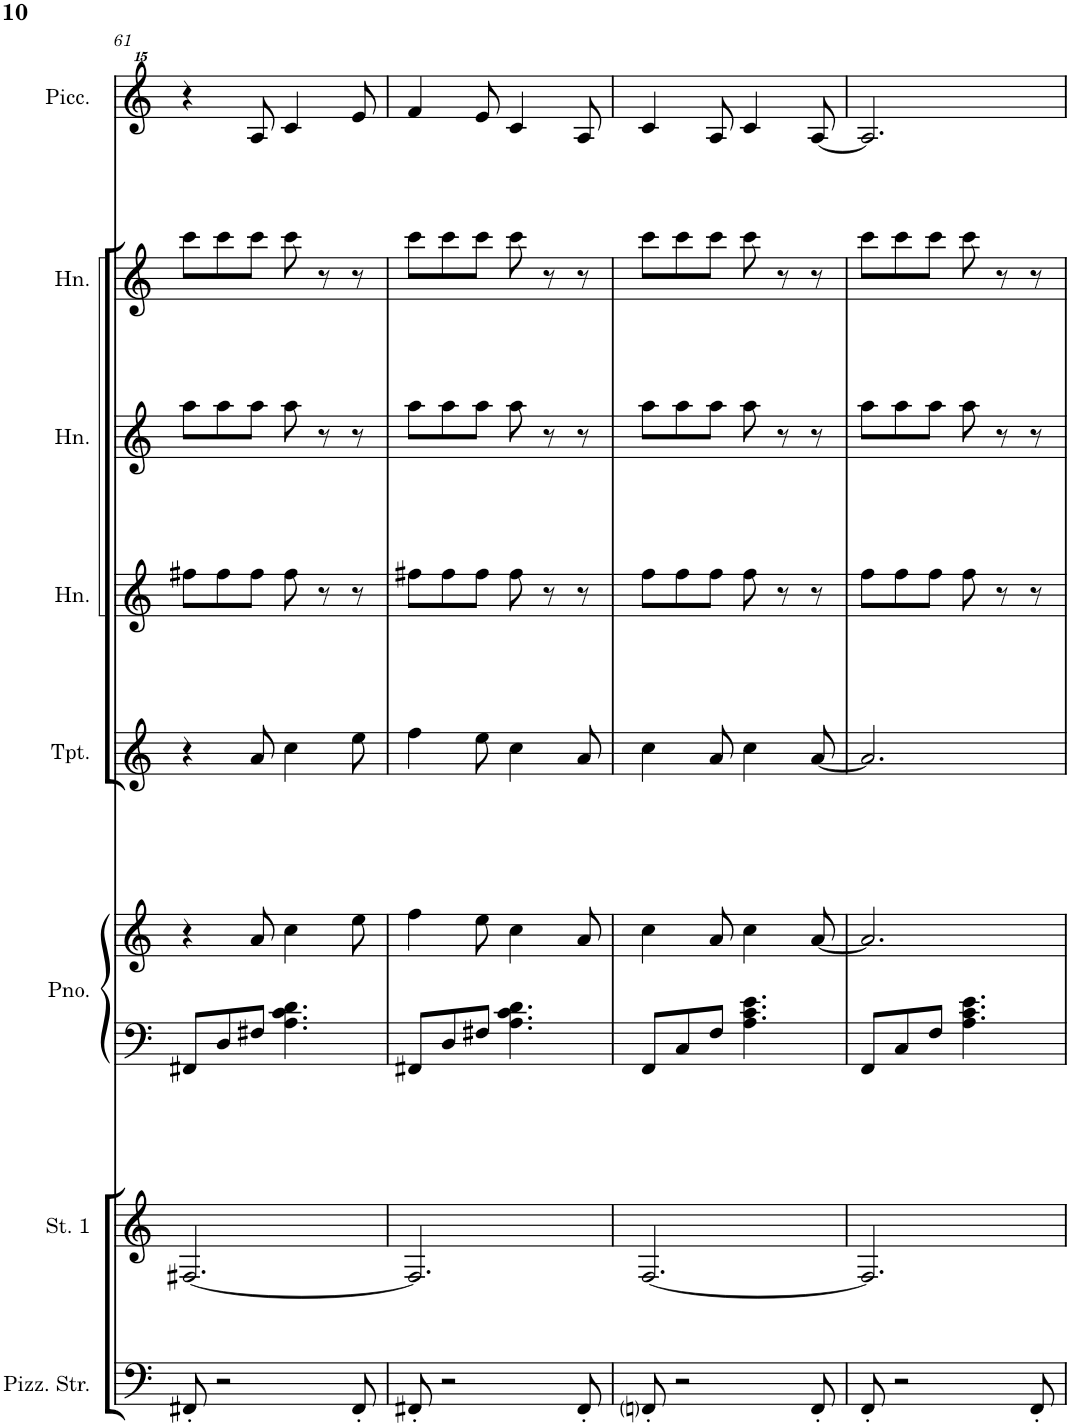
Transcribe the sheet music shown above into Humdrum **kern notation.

**kern	**kern	**kern	**kern	**kern	**kern	**kern	**kern	**kern
*part8	*part7	*part6	*part6	*part5	*part4	*part3	*part2	*part1
*staff9	*staff8	*staff7	*staff6	*staff5	*staff4	*staff3	*staff2	*staff1
*I"Pizzicato Strings	*I"Strings 1	*I"Piano	*	*I"Trumpet	*I"Horn	*I"Horn	*I"Horn	*I"Piccolo
*I'Pizz. Str.	*I'St. 1	*I'Pno.	*	*I'Tpt.	*I'Hn.	*I'Hn.	*I'Hn.	*I'Picc.
!!LO:PB:g=z
*clefF4	*clefG2	*clefF4	*clefG2	*clefG2	*clefG2	*clefG2	*clefG2	*clefG^^2
*	*	*	*	*Trd1c2	*Trd7c12	*Trd7c12	*Trd7c12	*Trd-7c-12
*k[]	*k[]	*k[]	*k[]	*k[]	*k[]	*k[]	*k[]	*k[]
*M6/8	*M6/8	*M6/8	*M6/8	*M6/8	*M6/8	*M6/8	*M6/8	*M6/8
=61	=61	=61	=61	=61	=61	=61	=61	=61
8FF#X'/	[2.F#X/	8FF#X/L	4r	4r	8ff#X\L	8aa\L	8ccc\L	4r
2r	.	8D/	.	.	8ff#\	8aa\	8ccc\	.
.	.	8F#X/J	8a/	8a/	8ff#\J	8aa\J	8ccc\J	8aa/
.	.	4.A\ 4.c\ 4.d\	4cc\	4cc\	8ff#\	8aa\	8ccc\	4ccc/
.	.	.	.	.	8r	8r	8r	.
8FF#'/	.	.	8ee\	8ee\	8r	8r	8r	8eee/
=62	=62	=62	=62	=62	=62	=62	=62	=62
8FF#X'/	2.F#/]	8FF#X/L	4ff\	4ff\	8ff#X\L	8aa\L	8ccc\L	4fff/
2r	.	8D/	.	.	8ff#\	8aa\	8ccc\	.
.	.	8F#X/J	8ee\	8ee\	8ff#\J	8aa\J	8ccc\J	8eee/
.	.	4.A\ 4.c\ 4.d\	4cc\	4cc\	8ff#\	8aa\	8ccc\	4ccc/
.	.	.	.	.	8r	8r	8r	.
8FF#'/	.	.	8a/	8a/	8r	8r	8r	8aa/
=63	=63	=63	=63	=63	=63	=63	=63	=63
8FFni'/	[2.F/	8FF/L	4cc\	4cc\	8ff\L	8aa\L	8ccc\L	4ccc/
2r	.	8C/	.	.	8ff\	8aa\	8ccc\	.
.	.	8F/J	8a/	8a/	8ff\J	8aa\J	8ccc\J	8aa/
.	.	4.A\ 4.c\ 4.e\	4cc\	4cc\	8ff\	8aa\	8ccc\	4ccc/
.	.	.	.	.	8r	8r	8r	.
8FF'/	.	.	[8a/	[8a/	8r	8r	8r	[8aa/
=64	=64	=64	=64	=64	=64	=64	=64	=64
8FF'/	2.F/]	8FF/L	2.a/]	2.a/]	8ff\L	8aa\L	8ccc\L	2.aa/]
2r	.	8C/	.	.	8ff\	8aa\	8ccc\	.
.	.	8F/J	.	.	8ff\J	8aa\J	8ccc\J	.
.	.	4.A\ 4.c\ 4.e\	.	.	8ff\	8aa\	8ccc\	.
.	.	.	.	.	8r	8r	8r	.
8FF'/	.	.	.	.	8r	8r	8r	.
=	=	=	=	=	=	=	=	=
*-	*-	*-	*-	*-	*-	*-	*-	*-
